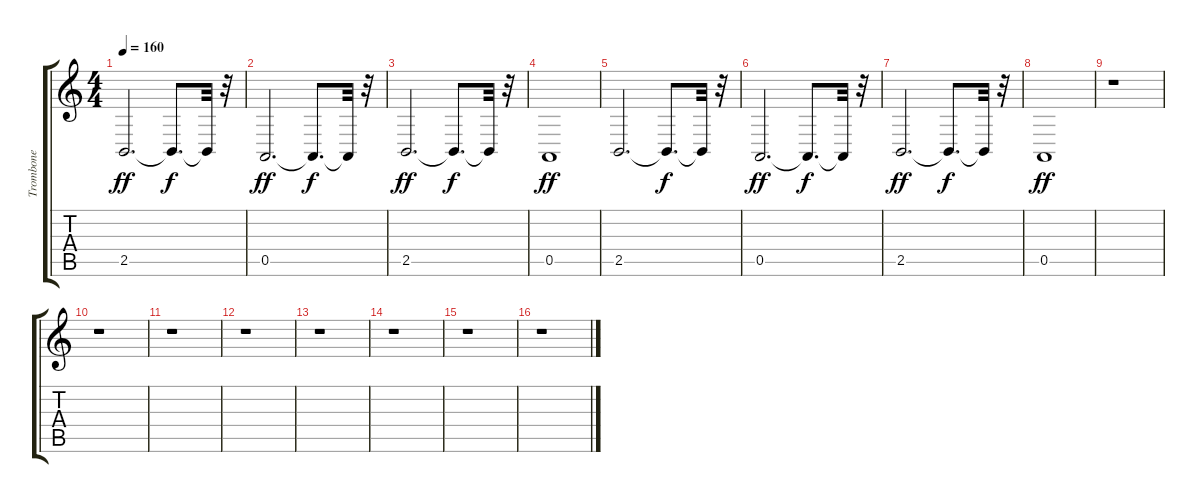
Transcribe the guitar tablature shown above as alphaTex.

\track ("Trombone" "Trombone") {instrument trombone}
\staff {score tabs}
\tuning (E4 B3 G3 D3 A2 E2) {hide}
\ts (4 4)
\tempo 160
\clef g2
\ks c
2.5.2{d dy ff} 2.5{t}.8{d dy f} 2.5{t}.32 r.32 |
0.5.2{d dy ff} 0.5{t}.8{d dy f} 0.5{t}.32 r.32 |
2.5.2{d dy ff} 2.5{t}.8{d dy f} 2.5{t}.32 r.32 |
0.5.1{dy ff} |
2.5.2{d} 2.5{t}.8{d dy f} 2.5{t}.32 r.32 |
0.5.2{d dy ff} 0.5{t}.8{d dy f} 0.5{t}.32 r.32 |
2.5.2{d dy ff} 2.5{t}.8{d dy f} 2.5{t}.32 r.32 |
0.5.1{dy ff} |
r.1 |
r.1 |
r.1 |
r.1 |
r.1 |
r.1 |
r.1 |
r.1
